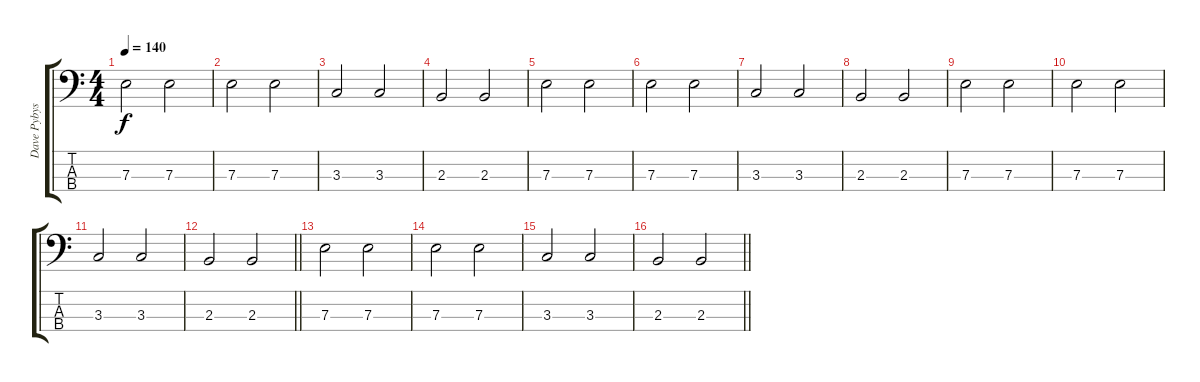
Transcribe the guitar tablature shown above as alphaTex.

\track ("Dave Pybys" "Dave Pybys") {instrument electricbassfinger}
\staff {score tabs}
\tuning (G2 D2 A1 E1) {hide}
\ts (4 4)
\tempo 140
\clef f4
\ks c
7.3.2{dy f} 7.3.2 |
7.3.2 7.3.2 |
3.3.2 3.3.2 |
2.3.2 2.3.2 |
7.3.2 7.3.2 |
7.3.2 7.3.2 |
3.3.2 3.3.2 |
2.3.2 2.3.2 |
7.3.2 7.3.2 |
7.3.2 7.3.2 |
3.3.2 3.3.2 |
\barLineRight lightlight
2.3.2 2.3.2 |
7.3.2 7.3.2 |
7.3.2 7.3.2 |
3.3.2 3.3.2 |
\barLineRight lightlight
2.3.2 2.3.2
